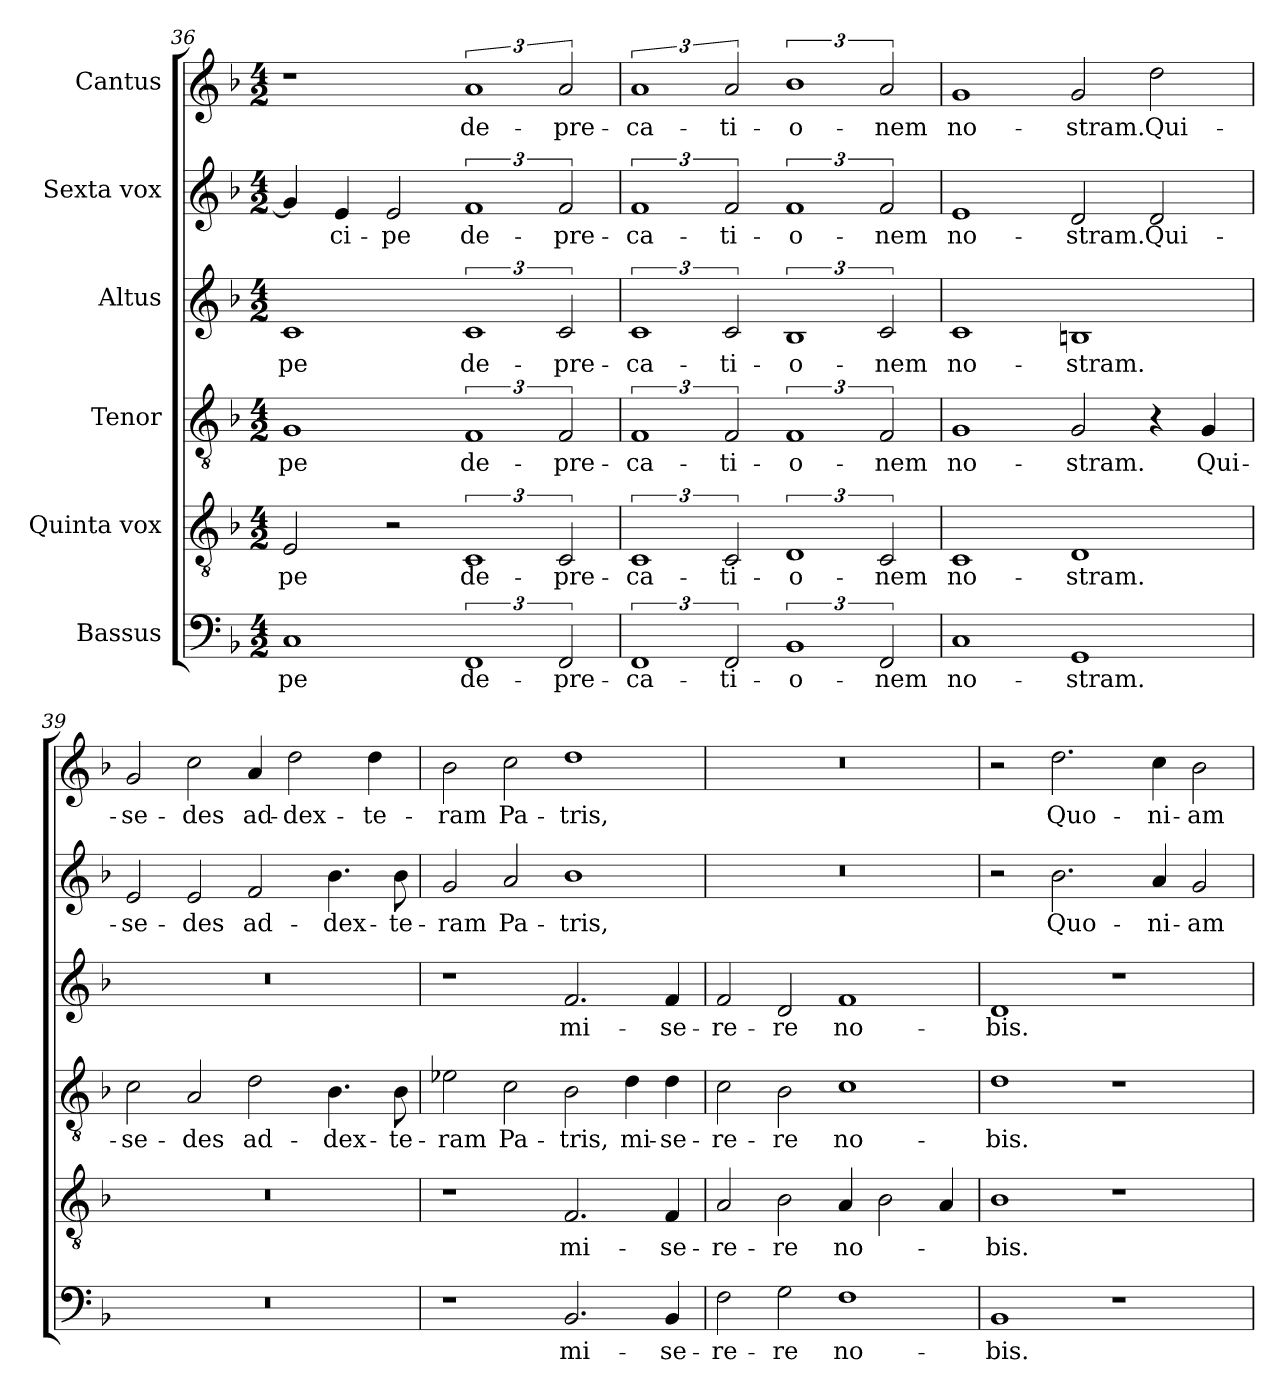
**kern	**text	**kern	**text	**kern	**text	**kern	**text	**kern	**text	**kern	**text
*part6	*part6	*part5	*part5	*part4	*part4	*part3	*part3	*part2	*part2	*part1	*part1
*staff6	*staff6	*staff5	*staff5	*staff4	*staff4	*staff3	*staff3	*staff2	*staff2	*staff1	*staff1
*I"Bassus	*	*I"Quinta vox	*	*I"Tenor	*	*I"Altus	*	*I"Sexta vox	*	*I"Cantus	*
*clefF4	*	*clefGv2	*	*clefGv2	*	*clefG2	*	*clefG2	*	*clefG2	*
*k[b-]	*	*k[b-]	*	*k[b-]	*	*k[b-]	*	*k[b-]	*	*k[b-]	*
*M4/2	*	*M4/2	*	*M4/2	*	*M4/2	*	*M4/2	*	*M4/2	*
=36	=36	=36	=36	=36	=36	=36	=36	=36	=36	=36	=36
1C/	-pe	2E/	-pe	1G/	-pe	1c/	-pe	4g/]	.	1r	.
.	.	.	.	.	.	.	.	4e/	-ci-	.	.
.	.	2r	.	.	.	.	.	2e/	-pe	.	.
3%2FF/	de-	3%2C/	de-	3%2F/	de-	3%2c/	de-	3%2f/	de-	3%2a/	de-
3FF/	-pre-	3C/	-pre-	3F/	-pre-	3c/	-pre-	3f/	-pre-	3a/	-pre-
=37	=37	=37	=37	=37	=37	=37	=37	=37	=37	=37	=37
3%2FF/	-ca-	3%2C/	-ca-	3%2F/	-ca-	3%2c/	-ca-	3%2f/	-ca-	3%2a/	-ca-
3FF/	-ti-	3C/	-ti-	3F/	-ti-	3c/	-ti-	3f/	-ti-	3a/	-ti-
3%2BB-/	-o-	3%2D/	-o-	3%2F/	-o-	3%2B-/	-o-	3%2f/	-o-	3%2b-\	-o-
3FF/	-nem	3C/	-nem	3F/	-nem	3c/	-nem	3f/	-nem	3a/	-nem
=38	=38	=38	=38	=38	=38	=38	=38	=38	=38	=38	=38
1C/	no-	1C/	no-	1G/	no-	1c/	no-	1e/	no-	1g/	no-
1GG/	-stram.	1D/	-stram.	2G/	-stram.	1Bn/	-stram.	2d/	-stram.	2g/	-stram.
.	.	.	.	4r	.	.	.	2d/	Qui-	2dd\	Qui-
.	.	.	.	4G/	Qui-	.	.	.	.	.	.
=39	=39	=39	=39	=39	=39	=39	=39	=39	=39	=39	=39
0r	.	0r	.	2c\	se-	0r	.	2e/	se-	2g/	se-
.	.	.	.	2A/	-des	.	.	2e/	-des	2cc\	-des
.	.	.	.	2d\	ad-	.	.	2f/	ad-	4a/	ad-
.	.	.	.	.	.	.	.	.	.	2dd\	dex-
.	.	.	.	4.B-\	dex-	.	.	4.b-\	dex-	.	.
.	.	.	.	.	.	.	.	.	.	4dd\	-te-
.	.	.	.	8B-\	-te-	.	.	8b-\	-te-	.	.
=40	=40	=40	=40	=40	=40	=40	=40	=40	=40	=40	=40
1r	.	1r	.	2e-X\	-ram	1r	.	2g/	-ram	2b-\	-ram
.	.	.	.	2c\	Pa-	.	.	2a/	Pa-	2cc\	Pa-
2.BB-/	mi-	2.F/	mi-	2B-\	-tris,	2.f/	mi-	1b-\	-tris,	1dd\	-tris,
.	.	.	.	4d\	mi-	.	.	.	.	.	.
4BB-/	-se-	4F/	-se-	4d\	-se-	4f/	-se-	.	.	.	.
=41	=41	=41	=41	=41	=41	=41	=41	=41	=41	=41	=41
2F\	-re-	2A/	-re-	2c\	-re-	2f/	-re-	0r	.	0r	.
2G\	-re	2B-\	-re	2B-\	-re	2d/	-re	.	.	.	.
1F\	no-	4A/	no-	1c\	no-	1f/	no-	.	.	.	.
.	.	2B-\	.	.	.	.	.	.	.	.	.
.	.	4A/	.	.	.	.	.	.	.	.	.
=42	=42	=42	=42	=42	=42	=42	=42	=42	=42	=42	=42
1BB-/	-bis.	1B-\	-bis.	1d\	-bis.	1d/	-bis.	2r	.	2r	.
.	.	.	.	.	.	.	.	2.b-\	Quo-	2.dd\	Quo-
1r	.	1r	.	1r	.	1r	.	.	.	.	.
.	.	.	.	.	.	.	.	4a/	-ni-	4cc\	-ni-
.	.	.	.	.	.	.	.	2g/	-am	2b-\	-am
=	=	=	=	=	=	=	=	=	=	=	=
*-	*-	*-	*-	*-	*-	*-	*-	*-	*-	*-	*-
